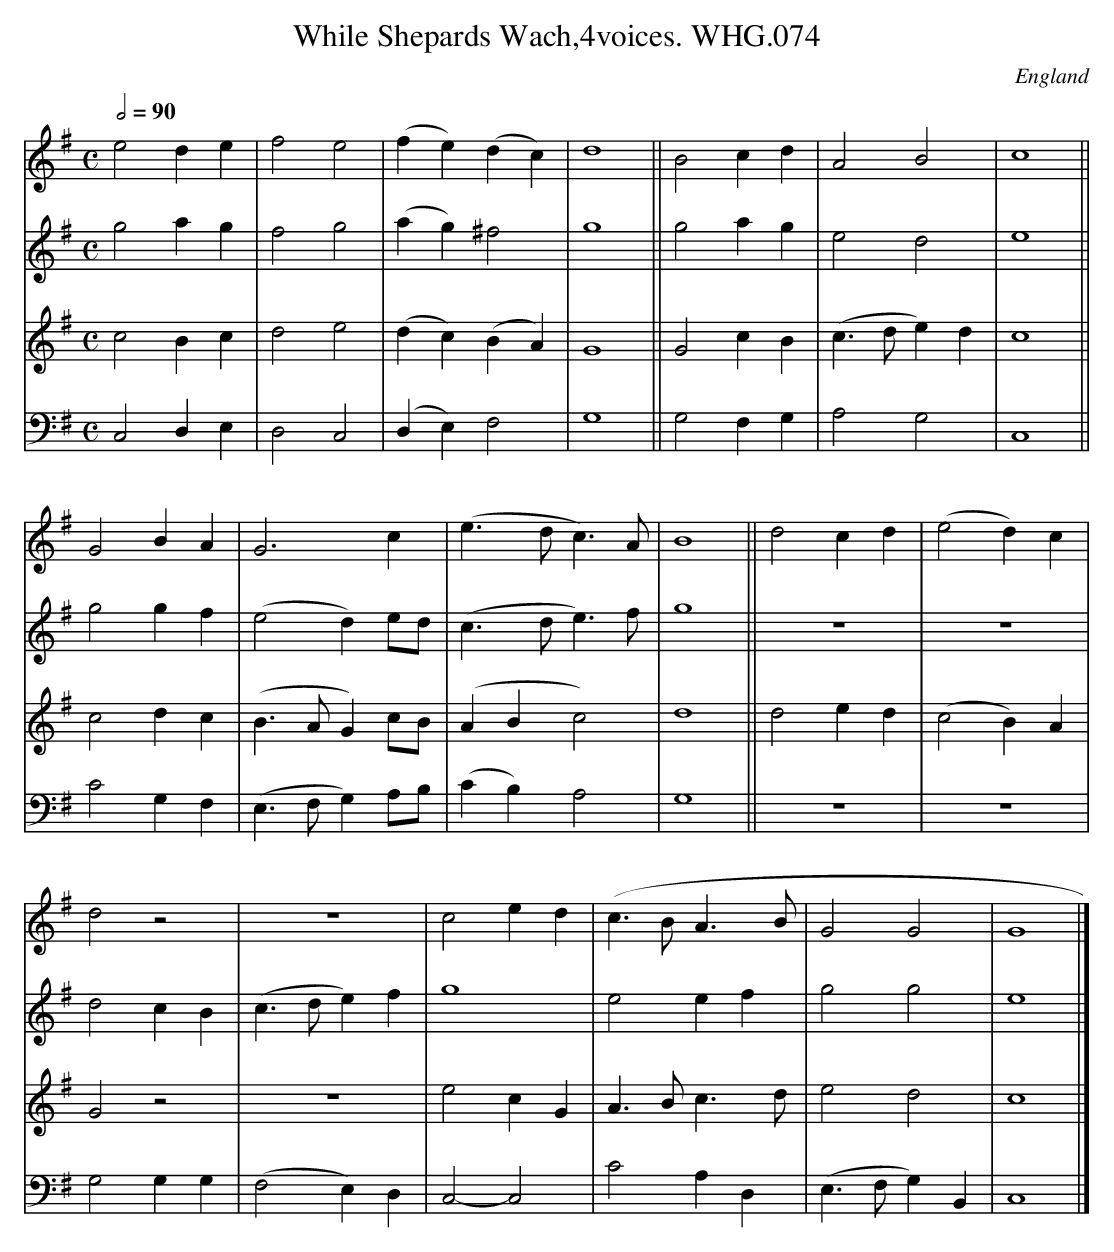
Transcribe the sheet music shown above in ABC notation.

X:1
T:While Shepards Wach,4voices. WHG.074
L:1/4
M:C
O:England
Q:1/2=90
K:G
V:1 clef=treble
e2 de|f2 e2|(fe) (dc)|d4||\
B2 cd|A2 B2|c4||
G2 BA|G3 c|(e>d c)>A|B4||\
d2 cd|(e2 d)c|
d2 z2|z4|\
c2 ed|(c>B A>B|G2 G2|G4|]
V:2 clef=treble
g2 ag|f2 g2|(ag) ^f2|g4||\
g2 ag|e2 d2|e4||
g2 gf|(e2 d)e/d/|(c>d e>)f|g4||\
z4|z4|
d2 cB|(c>d e)f|\
g4|e2 ef|g2 g2|e4|]
V:3 clef=treble
c2 Bc|d2 e2|(dc) (BA)|G4||\
G2 cB|(c>d e)d|c4||
c2 dc|(B>A G)c/B/|(AB c2)|d4||\
d2 ed|(c2 B)A|
G2 z2|z4|\
e2 cG|A>B c>d|e2 d2|c4|]
V:4 clef=bass
C,2 D,E,|D,2 C,2|(D,E,) F,2|G,4||\
G,2 F,G,|A,2 G,2|C,4||
C2 G,F,|(E,>F, G,)A,/B,/|(CB,) A,2|G,4||\
z4|z4|
G,2 G,G,|(F,2 E,)D,|\
C,2- C,2|C2 A,D,|(E,>F, G,)B,,|C,4|]
